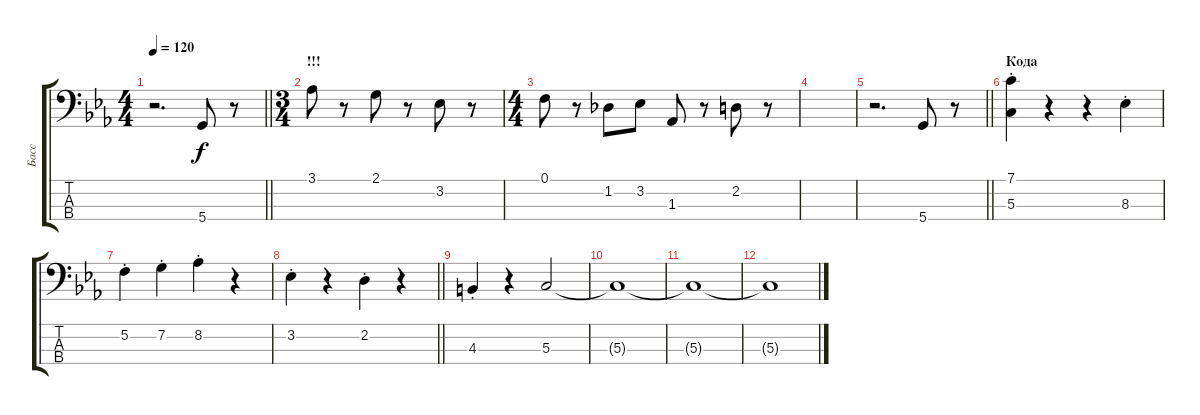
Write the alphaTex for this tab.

\track ("Басс" "Басс") {instrument electricbassfinger}
\staff {score tabs}
\tuning (F2 C2 G1 D1) {hide}
\ts (4 4)
\tempo 120
\clef f4
\barLineRight lightlight
\ks cminor
r.2{d dy f} 5.4.8 r.8 |
\ts (3 4)
\section ("" "!!!")
3.1.8 r.8 2.1.8 r.8 3.2.8 r.8 |
\ts (4 4)
0.1.8 r.8 1.2.8 3.2.8 1.3.8 r.8 2.2.8 r.8 |
|
\barLineRight lightlight
r.2{d} 5.4.8 r.8 |
\section ("" "Кода")
(7.1 5.3{st}).4 r.4 r.4 8.3{st}.4 |
5.2{st}.4 7.2{st}.4 8.2{st}.4 r.4 |
\barLineRight lightlight
3.2{st}.4 r.4 2.2{st}.4 r.4 |
4.3{st}.4 r.4 5.3.2 |
5.3{t}.1 |
5.3{t}.1 |
5.3{t}.1
